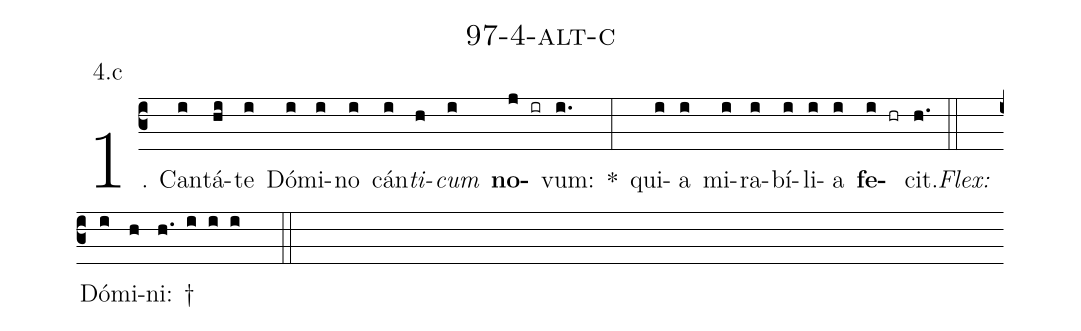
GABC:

name: 97-4-alt-c;
annotation: 4.c;
%%
(c3)1. Can(i)tá(hi)te(i) Dó(i)mi(i)no(i) cán(i)<i>ti</i>(h)<i>cum</i>(i) <b>no</b>(j ir)vum:(i.) *(:) qui(i)a(i) mi(i)ra(i)bí(i)li(i)a(i) <b>fe</b>(i hr)cit.(h.) (::)
<i>Flex:</i>()  Dó(i)mi(h)ni: †(h. i i i  ::)
